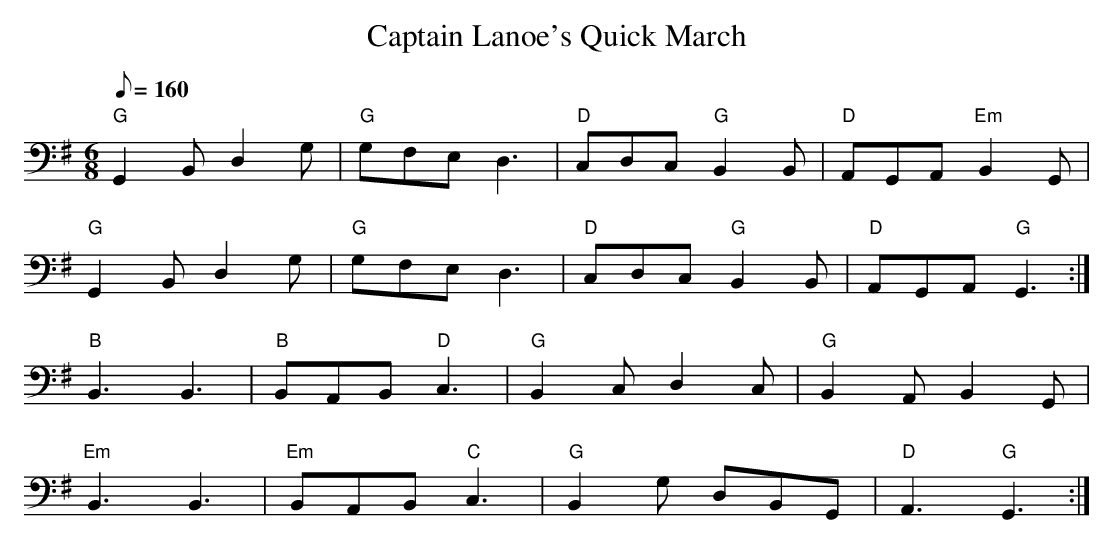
X:1
T: Captain Lanoe's Quick March
M: 6/8
L: 1/8
Q: 160
K: Gmaj clef=bass middle=d
"G" G2 B d2 g | "G" gfe d3 | "D" cdc "G" B2 B | "D" AGA "Em" B2 G |
"G" G2 B d2 g | "G" gfe d3 | "D" cdc "G" B2 B | "D" AGA "G" G3 :|
"B" B3 B3 | "B" BAB "D" c3 | "G" B2 c d2 c | "G" B2 A B2 G |
"Em" B3 B3 | "Em" BAB "C" c3 | "G" B2 g dBG | "D" A3 "G" G3 :|
